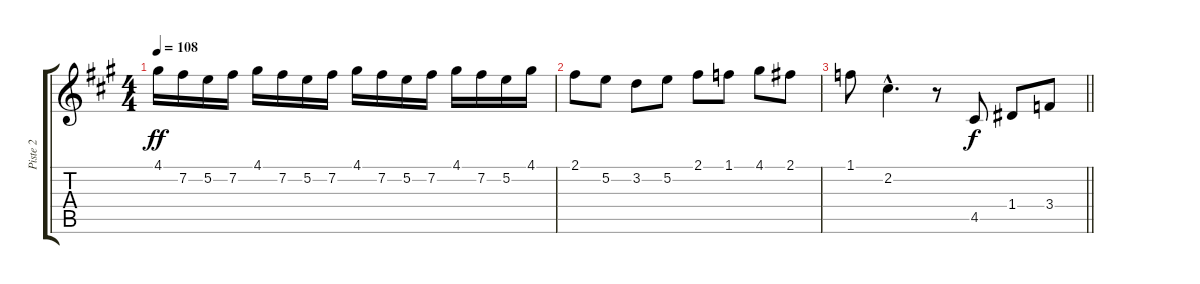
\track ("Piste 2" "Piste 2") {instrument acousticguitarnylon}
\staff {score tabs}
\tuning (E4 B3 G3 D3 A2 E2) {hide}
\ts (4 4)
\tempo 108
\clef g2
\ks f#minor
4.1.16{dy ff} 7.2.16 5.2.16 7.2.16 4.1.16 7.2.16 5.2.16 7.2.16 4.1.16 7.2.16 5.2.16 7.2.16 4.1.16 7.2.16 5.2.16 4.1.16 |
2.1.8 5.2.8 3.2.8 5.2.8 2.1.8 1.1.8 4.1.8 2.1.8 |
\barLineRight lightlight
1.1.8 2.2{hac}.4{d} r.8 4.5.8{dy f} 1.4.8 3.4.8
